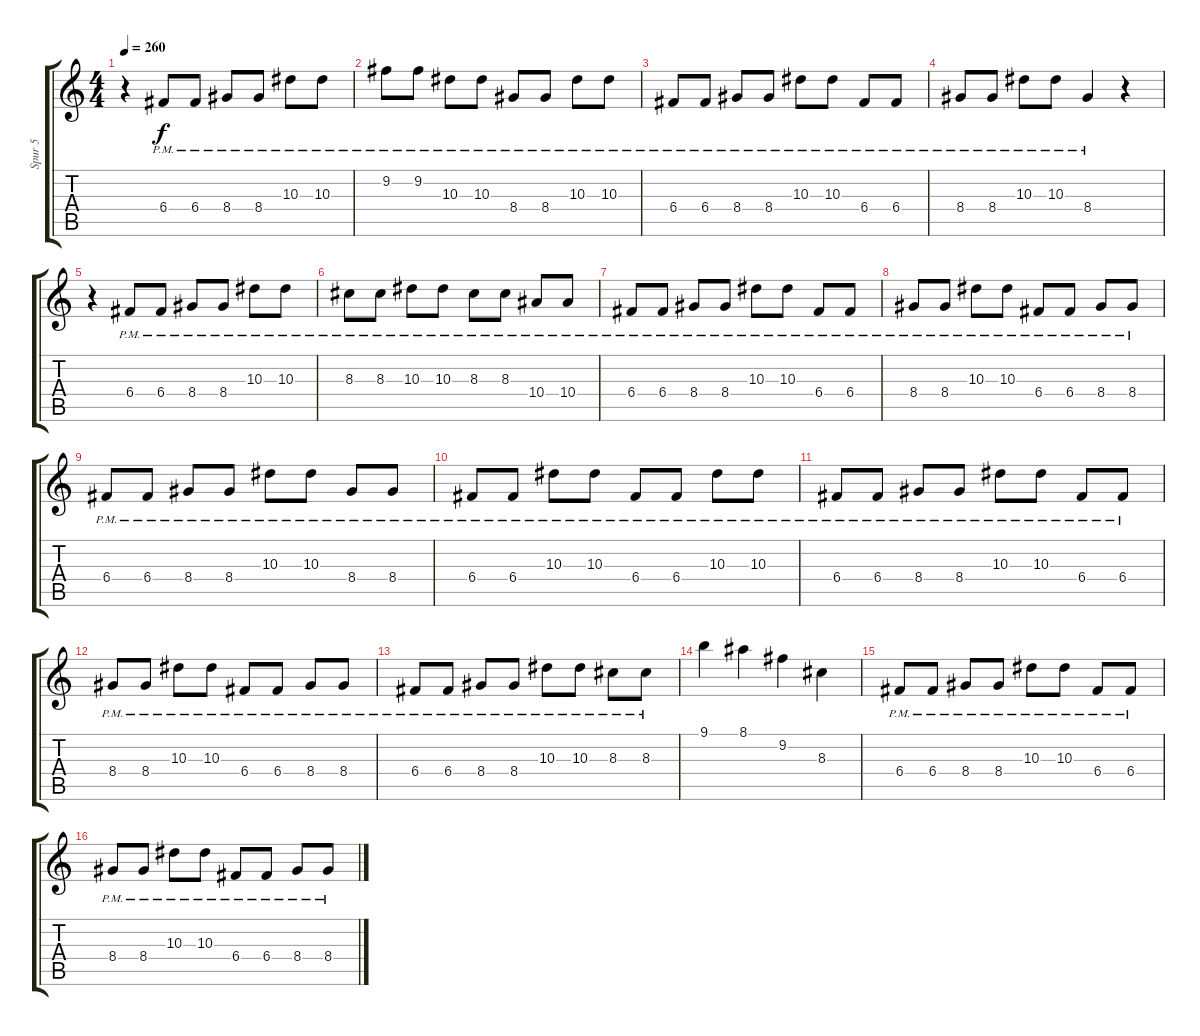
\track ("Spur 5" "Spur 5") {instrument distortionguitar}
\staff {score tabs}
\tuning (D4 A3 F3 C3 G2 C2) {hide}
\ts (4 4)
\tempo 260
\clef g2
\ks c
r.4{dy f} 6.4{pm}.8 6.4{pm}.8 8.4{pm}.8 8.4{pm}.8 10.3{pm}.8 10.3{pm}.8 |
9.2{pm}.8 9.2{pm}.8 10.3{pm}.8 10.3{pm}.8 8.4{pm}.8 8.4{pm}.8 10.3{pm}.8 10.3{pm}.8 |
6.4{pm}.8 6.4{pm}.8 8.4{pm}.8 8.4{pm}.8 10.3{pm}.8 10.3{pm}.8 6.4{pm}.8 6.4{pm}.8 |
8.4{pm}.8 8.4{pm}.8 10.3{pm}.8 10.3{pm}.8 8.4{pm}.4 r.4 |
r.4 6.4{pm}.8 6.4{pm}.8 8.4{pm}.8 8.4{pm}.8 10.3{pm}.8 10.3{pm}.8 |
8.3{pm}.8 8.3{pm}.8 10.3{pm}.8 10.3{pm}.8 8.3{pm}.8 8.3{pm}.8 10.4{pm}.8 10.4{pm}.8 |
6.4{pm}.8 6.4{pm}.8 8.4{pm}.8 8.4{pm}.8 10.3{pm}.8 10.3{pm}.8 6.4{pm}.8 6.4{pm}.8 |
8.4{pm}.8 8.4{pm}.8 10.3{pm}.8 10.3{pm}.8 6.4{pm}.8 6.4{pm}.8 8.4{pm}.8 8.4{pm}.8 |
6.4{pm}.8 6.4{pm}.8 8.4{pm}.8 8.4{pm}.8 10.3{pm}.8 10.3{pm}.8 8.4{pm}.8 8.4{pm}.8 |
6.4{pm}.8 6.4{pm}.8 10.3{pm}.8 10.3{pm}.8 6.4{pm}.8 6.4{pm}.8 10.3{pm}.8 10.3{pm}.8 |
6.4{pm}.8 6.4{pm}.8 8.4{pm}.8 8.4{pm}.8 10.3{pm}.8 10.3{pm}.8 6.4{pm}.8 6.4{pm}.8 |
8.4{pm}.8 8.4{pm}.8 10.3{pm}.8 10.3{pm}.8 6.4{pm}.8 6.4{pm}.8 8.4{pm}.8 8.4{pm}.8 |
6.4{pm}.8 6.4{pm}.8 8.4{pm}.8 8.4{pm}.8 10.3{pm}.8 10.3{pm}.8 8.3{pm}.8 8.3{pm}.8 |
9.1.4 8.1.4 9.2.4 8.3.4 |
6.4{pm}.8 6.4{pm}.8 8.4{pm}.8 8.4{pm}.8 10.3{pm}.8 10.3{pm}.8 6.4{pm}.8 6.4{pm}.8 |
8.4{pm}.8 8.4{pm}.8 10.3{pm}.8 10.3{pm}.8 6.4{pm}.8 6.4{pm}.8 8.4{pm}.8 8.4{pm}.8
